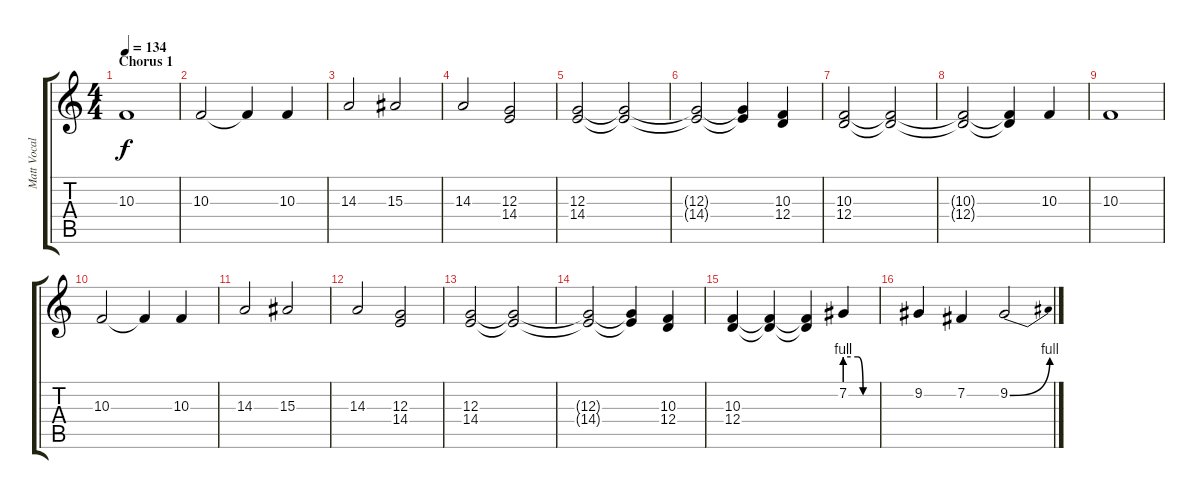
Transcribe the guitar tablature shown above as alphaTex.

\track ("Matt Vocals" "Matt Vocal") {instrument violin}
\staff {score tabs}
\tuning (E4 B3 G3 D3 A2 E2) {hide}
\ts (4 4)
\section ("" "Chorus 1")
\tempo 134
\clef g2
\ks c
10.3.1{dy f} |
10.3.2 10.3{t}.4 10.3.4 |
14.3.2 15.3.2 |
14.3.2 (12.3 14.4).2 |
(12.3 14.4).2 (12.3{t} 14.4{t}).2 |
(12.3{t} 14.4{t}).2 (12.3{t} 14.4{t}).4 (10.3 12.4).4 |
(10.3 12.4).2 (10.3{t} 12.4{t}).2 |
(10.3{t} 12.4{t}).2 (10.3{t} 12.4{t}).4 10.3.4 |
10.3.1 |
10.3.2 10.3{t}.4 10.3.4 |
14.3.2 15.3.2 |
14.3.2 (12.3 14.4).2 |
(12.3 14.4).2 (12.3{t} 14.4{t}).2 |
(12.3{t} 14.4{t}).2 (12.3{t} 14.4{t}).4 (10.3 12.4).4 |
(10.3 12.4).4 (10.3{t} 12.4{t}).4 (10.3{t} 12.4{t}).4 7.2{be (custom 0 4 25 4 35 0 60 0)}.4 |
9.2.4 7.2.4 9.2{be (bend 0 0 60 4)}.2
